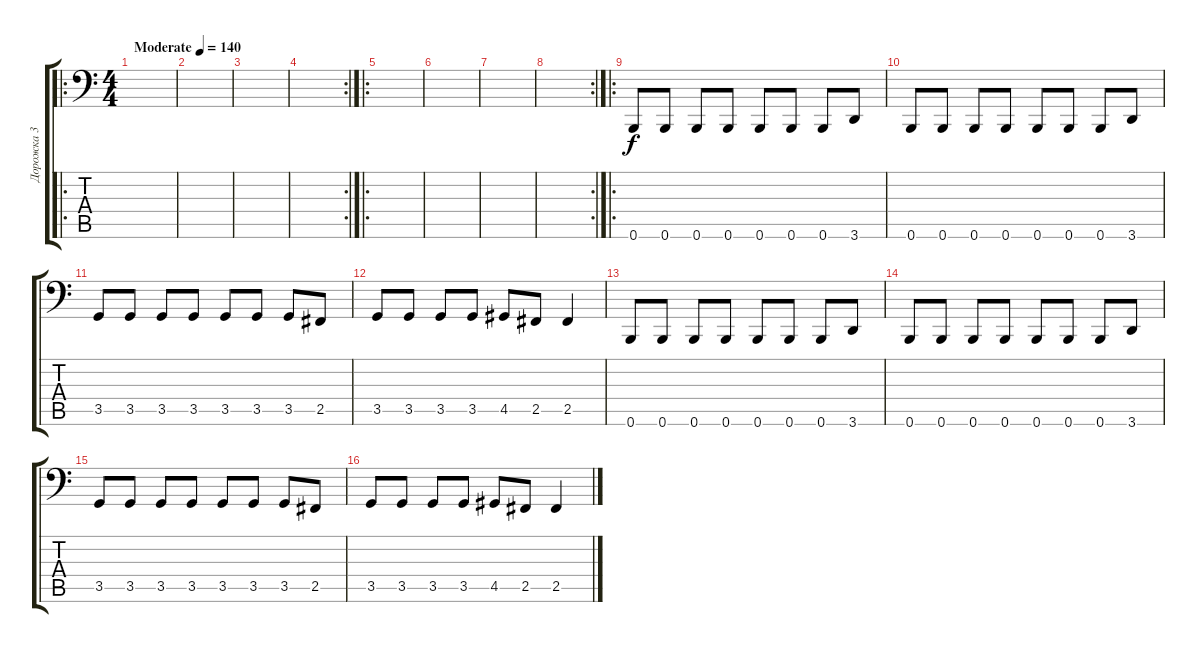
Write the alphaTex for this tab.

\track ("Дорожка 3" "Дорожка 3") {instrument electricbasspick}
\staff {score tabs}
\tuning (B2 Gb2 D2 A1 E1 B0) {hide}
\ro
\ts (4 4)
\tempo (140 "Moderate")
\clef f4
\ks c
|
|
|
\rc 2
|
\ro
|
|
|
\rc 2
|
\ro
0.6.8 0.6.8 0.6.8 0.6.8 0.6.8 0.6.8 0.6.8 3.6.8 |
0.6.8 0.6.8 0.6.8 0.6.8 0.6.8 0.6.8 0.6.8 3.6.8 |
3.5.8 3.5.8 3.5.8 3.5.8 3.5.8 3.5.8 3.5.8 2.5.8 |
3.5.8 3.5.8 3.5.8 3.5.8 4.5.8 2.5.8 2.5.4 |
0.6.8 0.6.8 0.6.8 0.6.8 0.6.8 0.6.8 0.6.8 3.6.8 |
0.6.8 0.6.8 0.6.8 0.6.8 0.6.8 0.6.8 0.6.8 3.6.8 |
3.5.8 3.5.8 3.5.8 3.5.8 3.5.8 3.5.8 3.5.8 2.5.8 |
3.5.8 3.5.8 3.5.8 3.5.8 4.5.8 2.5.8 2.5.4
